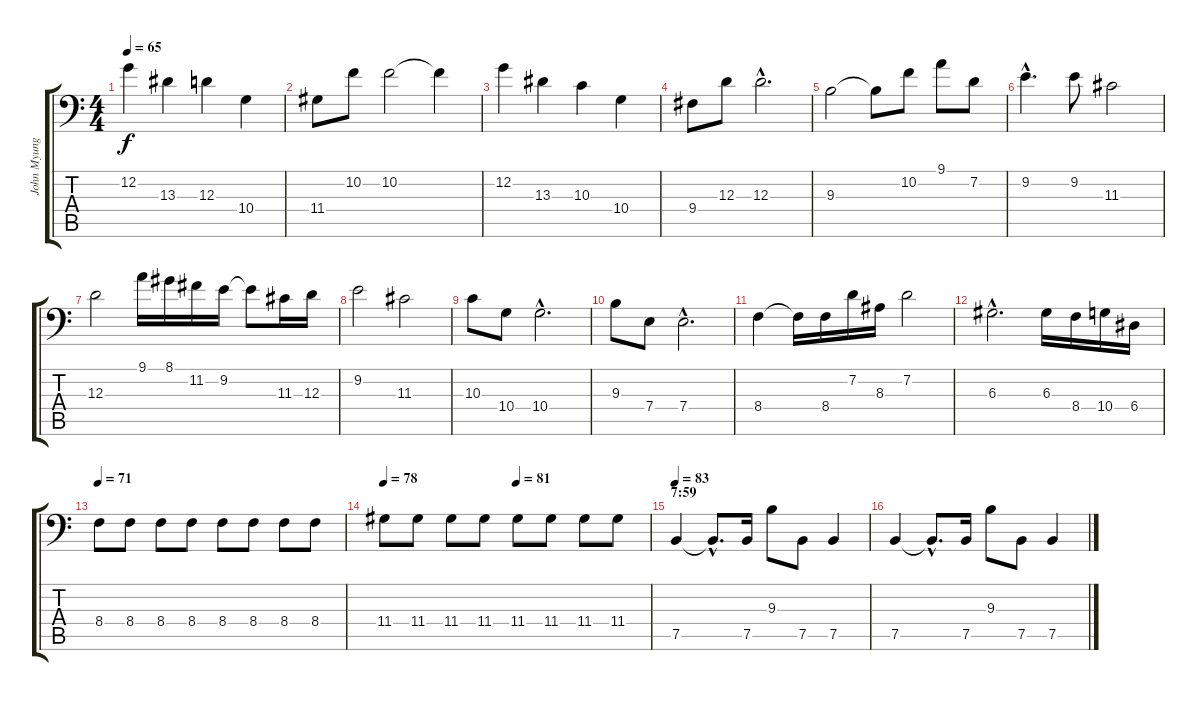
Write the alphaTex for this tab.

\track ("John Myung" "John Myung") {instrument electricbassfinger}
\staff {score tabs}
\tuning (C3 G2 D2 A1 E1 B0) {hide}
\ts (4 4)
\tempo 65
\clef f4
\ks c
12.2.4{dy f} 13.3.4 12.3.4 10.4.4 |
11.4.8 10.2.8 10.2.2 10.2{t}.4 |
12.2.4 13.3.4 10.3.4 10.4.4 |
9.4.8 12.3.8 12.3{hac}.2{d} |
9.3.2 9.3{t}.8 10.2.8 9.1.8 7.2.8 |
9.2{hac}.4{d} 9.2.8 11.3.2 |
12.3.2 9.1.16 8.1.16 11.2.16 9.2.16 9.2{t}.8 11.3.16 12.3.16 |
9.2.2 11.3.2 |
10.3.8 10.4.8 10.4{hac}.2{d} |
9.3.8 7.4.8 7.4{hac}.2{d} |
8.4.4 8.4{t}.16 8.4.16 7.2.16 8.3.16 7.2.2 |
6.3{hac}.2{d} 6.3.16 8.4.16 10.4.16 6.4.16 |
\tempo 71
8.4.8 8.4.8 8.4.8 8.4.8 8.4.8 8.4.8 8.4.8 8.4.8 |
\tempo 78
\tempo (81 0.5)
11.4.8 11.4.8 11.4.8 11.4.8 11.4.8 11.4.8 11.4.8 11.4.8 |
\section ("" "7:59")
\tempo 83
7.5.4 7.5{hac t}.8{d} 7.5.16 9.3.8 7.5.8 7.5.4 |
7.5.4 7.5{hac t}.8{d} 7.5.16 9.3.8 7.5.8 7.5.4
